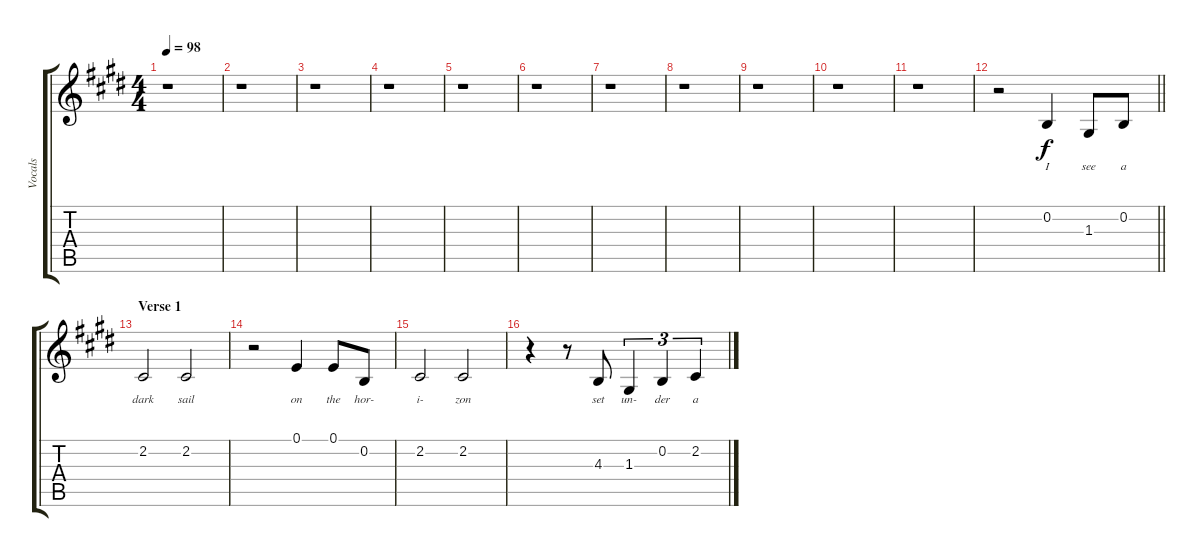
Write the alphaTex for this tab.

\track ("Vocals" "Vocals") {instrument clarinet}
\staff {score tabs}
\tuning (E4 B3 G3 D3 A2 E2) {hide}
\ts (4 4)
\tempo 98
\clef g2
\ks c#minor
r.1{dy f instrument clarinet} |
r.1 |
r.1 |
r.1 |
r.1 |
r.1 |
r.1 |
r.1 |
r.1 |
r.1 |
r.1 |
\barLineRight lightlight
r.2 0.2.4{lyrics (0 "I") lyrics (1 "") lyrics (2 "") lyrics (3 "") lyrics (4 "")} 1.3.8{lyrics (0 "see") lyrics (1 "") lyrics (2 "") lyrics (3 "") lyrics (4 "")} 0.2.8{lyrics (0 "a") lyrics (1 "") lyrics (2 "") lyrics (3 "") lyrics (4 "")} |
\section ("" "Verse 1")
2.2.2{lyrics (0 "dark") lyrics (1 "") lyrics (2 "") lyrics (3 "") lyrics (4 "")} 2.2.2{lyrics (0 "sail") lyrics (1 "") lyrics (2 "") lyrics (3 "") lyrics (4 "")} |
r.2 0.1.4{lyrics (0 "on") lyrics (1 "") lyrics (2 "") lyrics (3 "") lyrics (4 "")} 0.1.8{lyrics (0 "the") lyrics (1 "") lyrics (2 "") lyrics (3 "") lyrics (4 "")} 0.2.8{lyrics (0 "hor-") lyrics (1 "") lyrics (2 "") lyrics (3 "") lyrics (4 "")} |
2.2.2{lyrics (0 "i-") lyrics (1 "") lyrics (2 "") lyrics (3 "") lyrics (4 "")} 2.2.2{lyrics (0 "zon") lyrics (1 "") lyrics (2 "") lyrics (3 "") lyrics (4 "")} |
r.4 r.8 4.3.8{lyrics (0 "set") lyrics (1 "") lyrics (2 "") lyrics (3 "") lyrics (4 "")} 1.3.4{tu (3 2) lyrics (0 "un-") lyrics (1 "") lyrics (2 "") lyrics (3 "") lyrics (4 "")} 0.2.4{tu (3 2) lyrics (0 "der") lyrics (1 "") lyrics (2 "") lyrics (3 "") lyrics (4 "")} 2.2.4{tu (3 2) lyrics (0 "a") lyrics (1 "") lyrics (2 "") lyrics (3 "") lyrics (4 "")}
